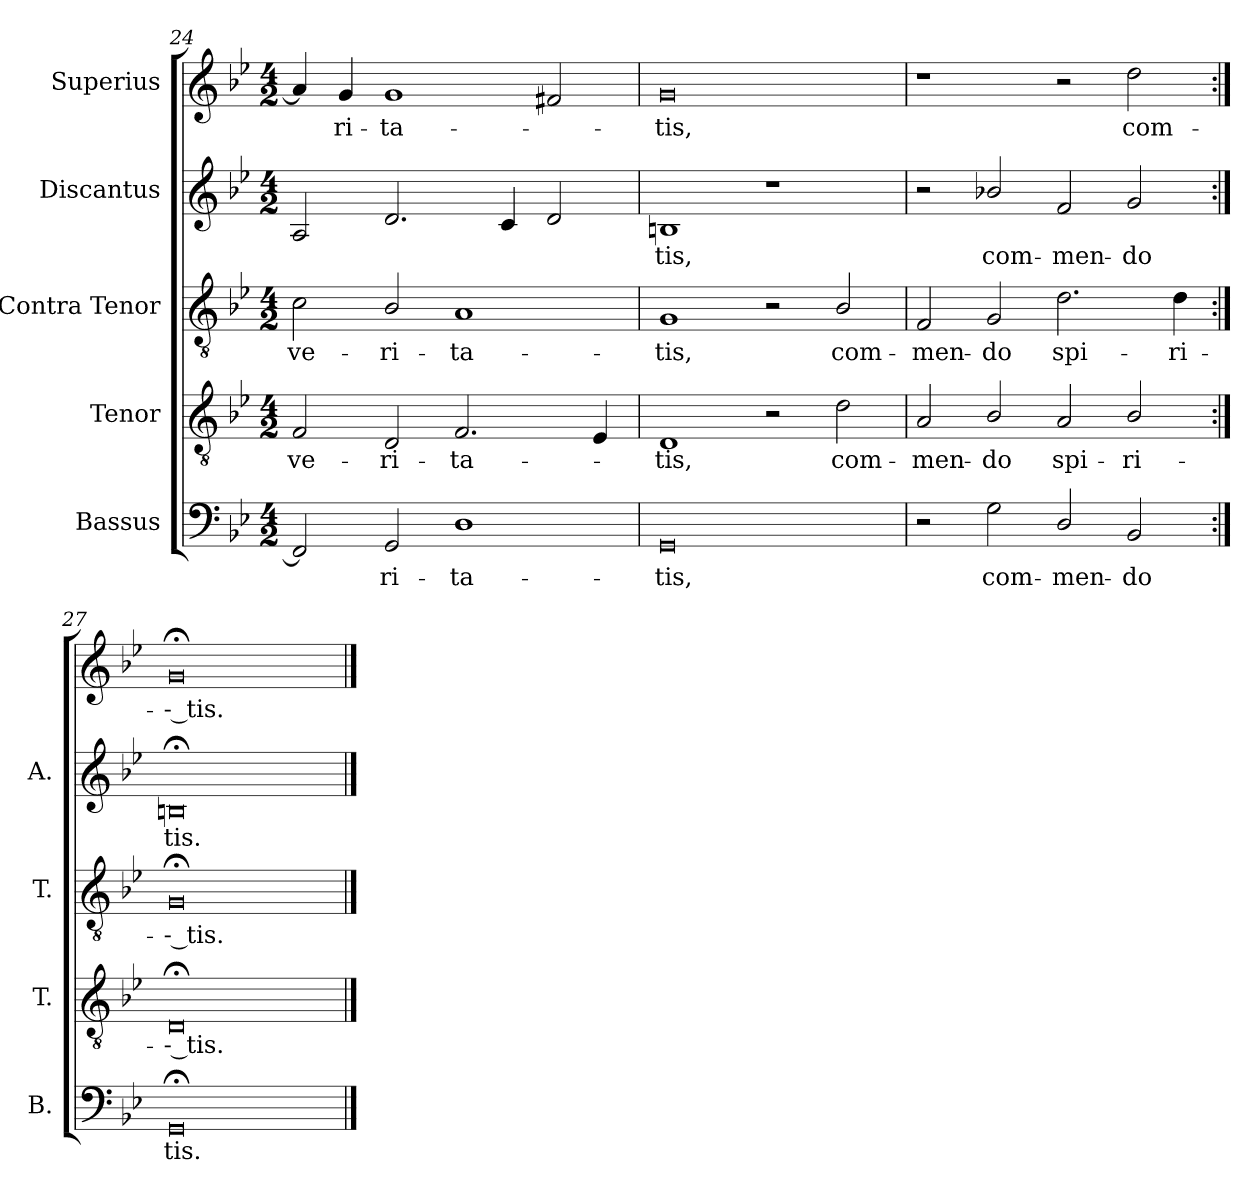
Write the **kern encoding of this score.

**kern	**text	**kern	**text	**kern	**text	**kern	**text	**kern	**text
*part5	*part5	*part4	*part4	*part3	*part3	*part2	*part2	*part1	*part1
*staff5	*staff5	*staff4	*staff4	*staff3	*staff3	*staff2	*staff2	*staff1	*staff1
*I"Bassus	*	*I"Tenor	*	*I"Contra Tenor	*	*I"Discantus	*	*I"Superius	*
*I'B.	*	*I'T.	*	*I'T.	*	*I'A.	*	*	*
*clefF4	*	*clefGv2	*	*clefGv2	*	*clefG2	*	*clefG2	*
*	*	*ITrd7c12	*	*ITrd7c12	*	*	*	*	*
*k[b-e-]	*	*k[b-e-]	*	*k[b-e-]	*	*k[b-e-]	*	*k[b-e-]	*
*B-:	*	*B-:	*	*B-:	*	*B-:	*	*B-:	*
*M4/2	*	*M4/2	*	*M4/2	*	*M4/2	*	*M4/2	*
=24	=24	=24	=24	=24	=24	=24	=24	=24	=24
!	!	!	!LO:LY:b:color=#000000	!	!	!	!	!	!
!	!	!	!	!	!LO:LY:b:color=#000000	!	!	!	!
2FFi/]	.	2FFi/	ve-	2Ci\	ve-	2Ai/	.	4ai/]	.
!	!	!	!	!	!	!	!	!	!LO:LY:b:color=#000000
.	.	.	.	.	.	.	.	4gi/	-ri-
!	!LO:LY:b:color=#000000	!	!	!	!	!	!	!	!
!	!	!	!LO:LY:b:color=#000000	!	!	!	!	!	!
!	!	!	!	!	!LO:LY:b:color=#000000	!	!	!	!
!	!	!	!	!	!	!	!	!	!LO:LY:b:color=#000000
2GGi/	-ri-	2DDi/	-ri-	2BB-i/	-ri-	2.di/	.	1gi	-ta-
!	!LO:LY:b:color=#000000	!	!	!	!	!	!	!	!
!	!	!	!LO:LY:b:color=#000000	!	!	!	!	!	!
!	!	!	!	!	!LO:LY:b:color=#000000	!	!	!	!
1Di	-ta-	2.FFi/	-ta-	1AAi	-ta-	.	.	.	.
.	.	.	.	.	.	4ci/	.	.	.
.	.	.	.	.	.	2di/	.	2f#Xi/	.
.	.	4EE-i/	.	.	.	.	.	.	.
=25	=25	=25	=25	=25	=25	=25	=25	=25	=25
!	!LO:LY:b:color=#000000	!	!	!	!	!	!	!	!
!	!	!	!LO:LY:b:color=#000000	!	!	!	!	!	!
!	!	!	!	!	!LO:LY:b:color=#000000	!	!	!	!
!	!	!	!	!	!	!	!LO:LY:b:color=#000000	!	!
!	!	!	!	!	!	!	!	!	!LO:LY:b:color=#000000
0GGi	-tis,	1DDi	-tis,	1GGi	-tis,	1Bni	-tis,	0gi	-tis,
.	.	2r	.	2r	.	1r	.	.	.
!	!	!	!LO:LY:b:color=#000000	!	!	!	!	!	!
!	!	!	!	!	!LO:LY:b:color=#000000	!	!	!	!
.	.	2Di\	com-	2BB-i/	com-	.	.	.	.
=26	=26	=26	=26	=26	=26	=26	=26	=26	=26
!	!	!	!LO:LY:b:color=#000000	!	!	!	!	!	!
!	!	!	!	!	!LO:LY:b:color=#000000	!	!	!	!
2r	.	2AAi/	-men-	2FFi/	-men-	2r	.	1r	.
!	!LO:LY:b:color=#000000	!	!	!	!	!	!	!	!
!	!	!	!LO:LY:b:color=#000000	!	!	!	!	!	!
!	!	!	!	!	!LO:LY:b:color=#000000	!	!	!	!
!	!	!	!	!	!	!	!LO:LY:b:color=#000000	!	!
2Gi\	com-	2BB-i/	-do	2GGi/	-do	2b-Xi/	com-	.	.
!	!LO:LY:b:color=#000000	!	!	!	!	!	!	!	!
!	!	!	!LO:LY:b:color=#000000	!	!	!	!	!	!
!	!	!	!	!	!LO:LY:b:color=#000000	!	!	!	!
!	!	!	!	!	!	!	!LO:LY:b:color=#000000	!	!
2Di/	-men-	2AAi/	spi-	2.Di\	spi-	2fi/	-men-	2r	.
!	!LO:LY:b:color=#000000	!	!	!	!	!	!	!	!
!	!	!	!LO:LY:b:color=#000000	!	!	!	!	!	!
!	!	!	!	!	!	!	!LO:LY:b:color=#000000	!	!
!	!	!	!	!	!	!	!	!	!LO:LY:b:color=#000000
2BB-i/	-do	2BB-i/	-ri-	.	.	2gi/	-do	2ddi\	com-
!	!	!	!	!	!LO:LY:b:color=#000000	!	!	!	!
.	.	.	.	4Di\	-ri-	.	.	.	.
=27:|!	=27:|!	=27:|!	=27:|!	=27:|!	=27:|!	=27:|!	=27:|!	=27:|!	=27:|!
!	!LO:LY:b:color=#000000	!	!	!	!	!	!	!	!
!	!	!	!LO:LY:b:color=#000000	!	!	!	!	!	!
!	!	!	!	!	!LO:LY:b:color=#000000	!	!	!	!
!	!	!	!	!	!	!	!LO:LY:b:color=#000000	!	!
!	!	!	!	!	!	!	!	!	!LO:LY:b:color=#000000
0GG;i	- tis.	0DD;i	-- tis.	0GG;i	-- tis.	0Bn;i	- tis.	0g;i	-- tis.
==	==	==	==	==	==	==	==	==	==
*-	*-	*-	*-	*-	*-	*-	*-	*-	*-
